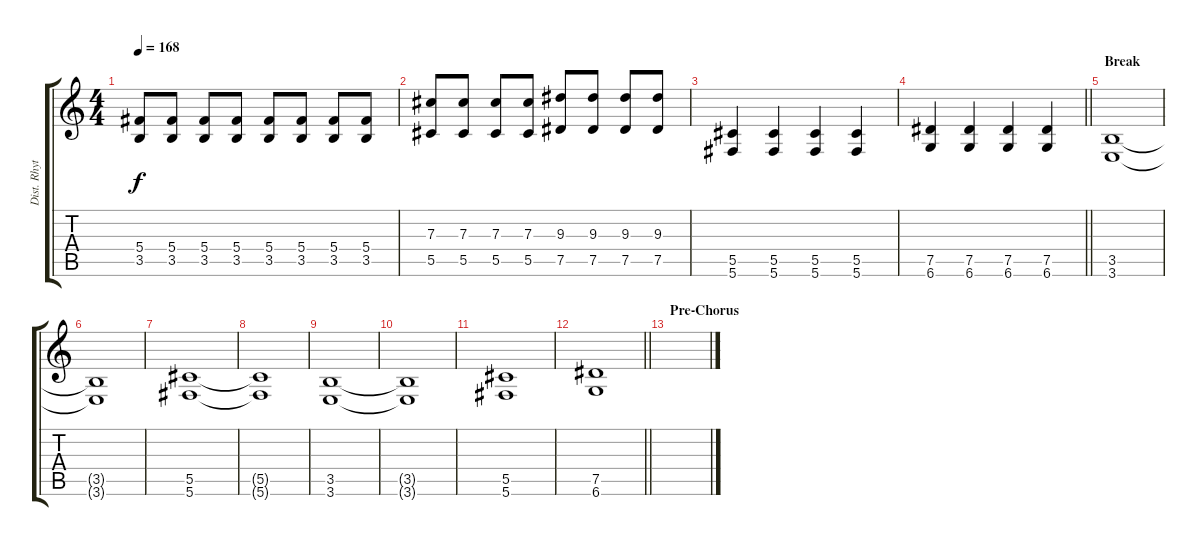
\track ("Dist. Rhytm Guitar [R]" "Dist. Rhyt") {instrument distortionguitar}
\staff {score tabs}
\tuning (Eb4 Bb3 Gb3 Db3 Ab2 Db2) {hide}
\ts (4 4)
\tempo 168
\clef g2
\ks c
(5.4 3.5).8{dy f} (5.4 3.5).8 (5.4 3.5).8 (5.4 3.5).8 (5.4 3.5).8 (5.4 3.5).8 (5.4 3.5).8 (5.4 3.5).8 |
(7.3 5.5).8 (7.3 5.5).8 (7.3 5.5).8 (7.3 5.5).8 (9.3 7.5).8 (9.3 7.5).8 (9.3 7.5).8 (9.3 7.5).8 |
(5.5 5.6).4 (5.5 5.6).4 (5.5 5.6).4 (5.5 5.6).4 |
\barLineRight lightlight
(7.5 6.6).4 (7.5 6.6).4 (7.5 6.6).4 (7.5 6.6).4 |
\section ("" "Break")
(3.5 3.6).1 |
(3.5{t} 3.6{t}).1 |
(5.5 5.6).1 |
(5.5{t} 5.6{t}).1 |
(3.5 3.6).1 |
(3.5{t} 3.6{t}).1 |
(5.5 5.6).1 |
\barLineRight lightlight
(7.5 6.6).1 |
\section ("" "Pre-Chorus")
